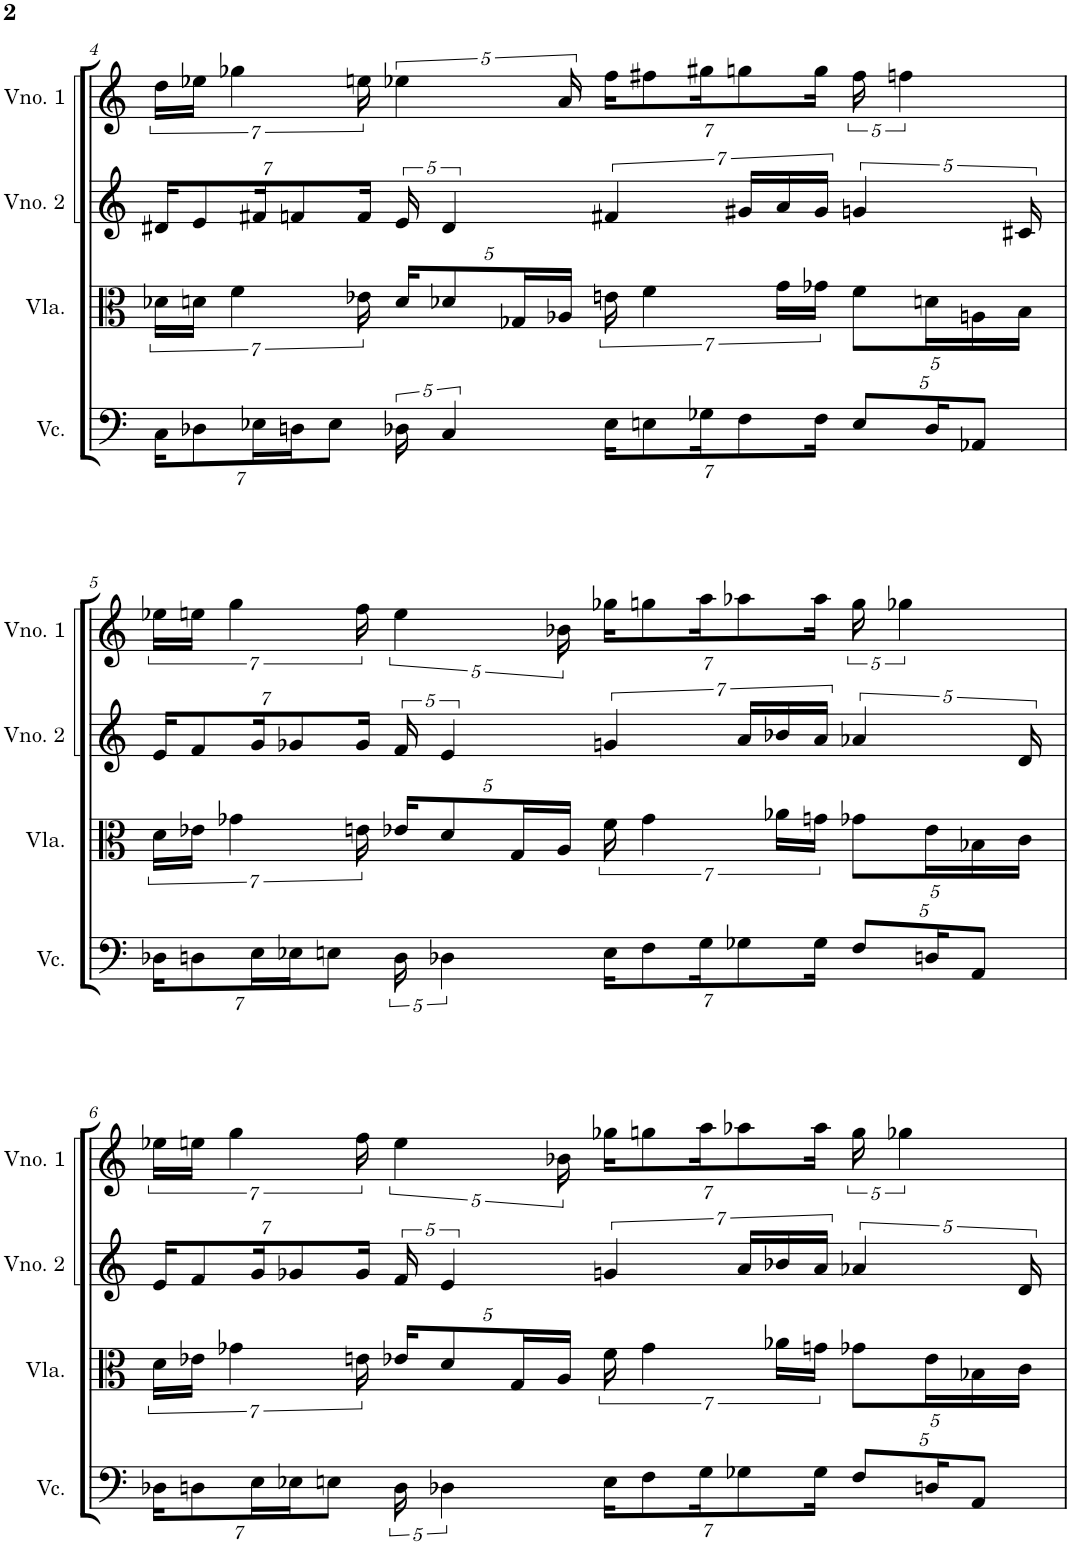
**kern	**kern	**kern	**kern
*part4	*part3	*part2	*part1
*staff4	*staff3	*staff2	*staff1
*I"Violoncelo	*I"Viola	*I"Violino 2	*I"Violino 1
*I'Vc.	*I'Vla.	*I'Vno. 2	*I'Vno. 1
!!LO:PB:g=z
*clefF4	*clefC3	*clefG2	*clefG2
*k[]	*k[]	*k[]	*k[]
*M4/4	*M4/4	*M4/4	*M4/4
*Xbrackettup	*	*Xbrackettup	*
=4	=4	=4	=4
28C\KL	28d-X\LL	28d#X/KL	28dd\LL
14D-X\	28dn\JJ	14e/	28ee-X\JJ
.	7f\	.	7gg-X\
28E-X\L	.	28f#X/K	.
28Dn\J	.	14fn/	.
14E-\J	.	.	.
.	28e-X\	28f/Jk	28een\
*brackettup	*Xbrackettup	*brackettup	*
20D-X\	20d/KL	20e/	5ee-X\
5C/	10d-X/	5d#/	.
.	20G-X/L	.	.
.	20A-X/JJ	.	20a/
*Xbrackettup	*brackettup	*	*Xbrackettup
28E-\KL	28en\	7f#X/	28ff\KL
14En\	7f\	.	14ff#X\
28G-X\K	.	.	28gg#X\K
14F\	.	28g#X/LL	14ggn\
.	28g\LL	28a/	.
28F\Jk	28g-X\JJ	28g#/JJ	28gg\Jk
*	*Xbrackettup	*	*brackettup
10E/L	10f\L	5gn/	20ff#\
.	.	.	5ffn\
20D-/K	20dn\L	.	.
10AA-X/J	20An\	.	.
.	20B\JJ	20c#X/	.
!!LO:LB:g=z
=5	=5	=5	=5
*	*brackettup	*Xbrackettup	*
28D-X\KL	28d\LL	28e/KL	28ee-X\LL
14Dn\	28e-X\JJ	14f/	28een\JJ
.	7g-X\	.	7gg\
28E\L	.	28g/K	.
28E-X\J	.	14g-X/	.
14En\J	.	.	.
.	28en\	28g-/Jk	28ff\
*brackettup	*Xbrackettup	*brackettup	*
20D\	20e-X/KL	20f/	5ee\
5D-X\	10d/	5e/	.
.	20G/L	.	.
.	20A/JJ	.	20b-X\
*Xbrackettup	*brackettup	*	*Xbrackettup
28E\KL	28f\	7gn/	28gg-X\KL
14F\	7g-\	.	14ggn\
28G\K	.	.	28aa\K
14G-X\	.	28a/LL	14aa-X\
.	28a-X\LL	28b-X/	.
28G-\Jk	28gn\JJ	28a/JJ	28aa-\Jk
*	*Xbrackettup	*	*brackettup
10F/L	10g-X\L	5a-X/	20gg\
.	.	.	5gg-X\
20Dn/K	20e-\L	.	.
10AA/J	20B-X\	.	.
.	20c\JJ	20d/	.
!!LO:LB:g=z
=6	=6	=6	=6
*	*brackettup	*Xbrackettup	*
28D-X\KL	28d\LL	28e/KL	28ee-X\LL
14Dn\	28e-X\JJ	14f/	28een\JJ
.	7g-X\	.	7gg\
28E\L	.	28g/K	.
28E-X\J	.	14g-X/	.
14En\J	.	.	.
.	28en\	28g-/Jk	28ff\
*brackettup	*Xbrackettup	*brackettup	*
20D\	20e-X/KL	20f/	5ee\
5D-X\	10d/	5e/	.
.	20G/L	.	.
.	20A/JJ	.	20b-X\
*Xbrackettup	*brackettup	*	*Xbrackettup
28E\KL	28f\	7gn/	28gg-X\KL
14F\	7g-\	.	14ggn\
28G\K	.	.	28aa\K
14G-X\	.	28a/LL	14aa-X\
.	28a-X\LL	28b-X/	.
28G-\Jk	28gn\JJ	28a/JJ	28aa-\Jk
*	*Xbrackettup	*	*brackettup
10F/L	10g-X\L	5a-X/	20gg\
.	.	.	5gg-X\
20Dn/K	20e-\L	.	.
10AA/J	20B-X\	.	.
.	20c\JJ	20d/	.
=	=	=	=
*-	*-	*-	*-
